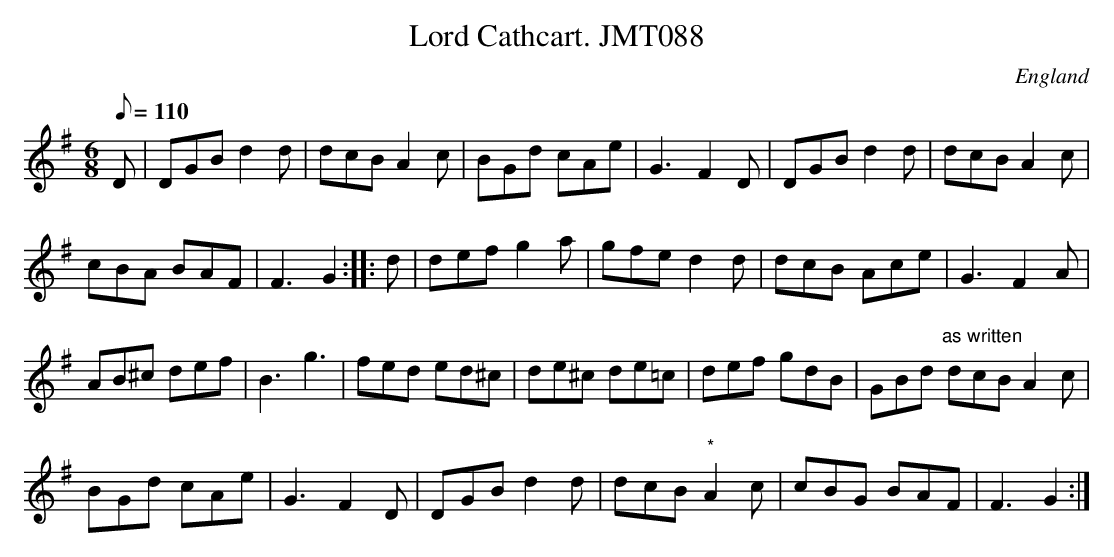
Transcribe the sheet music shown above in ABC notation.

X:1
T:Lord Cathcart. JMT088
M:6/8
L:1/8
Q:110
O:England
K:G
D|DGB d2d|dcBA2c|BGd cAe|G3-F2D|DGBd2d|dcBA2c|!cBA BAF|F3-G2:|
|:d|defg2a|gfed2d|dcB Ace|G3-F2A|!AB^c def|B3g3|fed ed^c|de^c de=c|
def gdB|GBd"as written" dcBA2c|!BGd cAe|G3-F2D|DGBd2d|dcB"*"A2c|cBG BAF|
F3G2:|]
